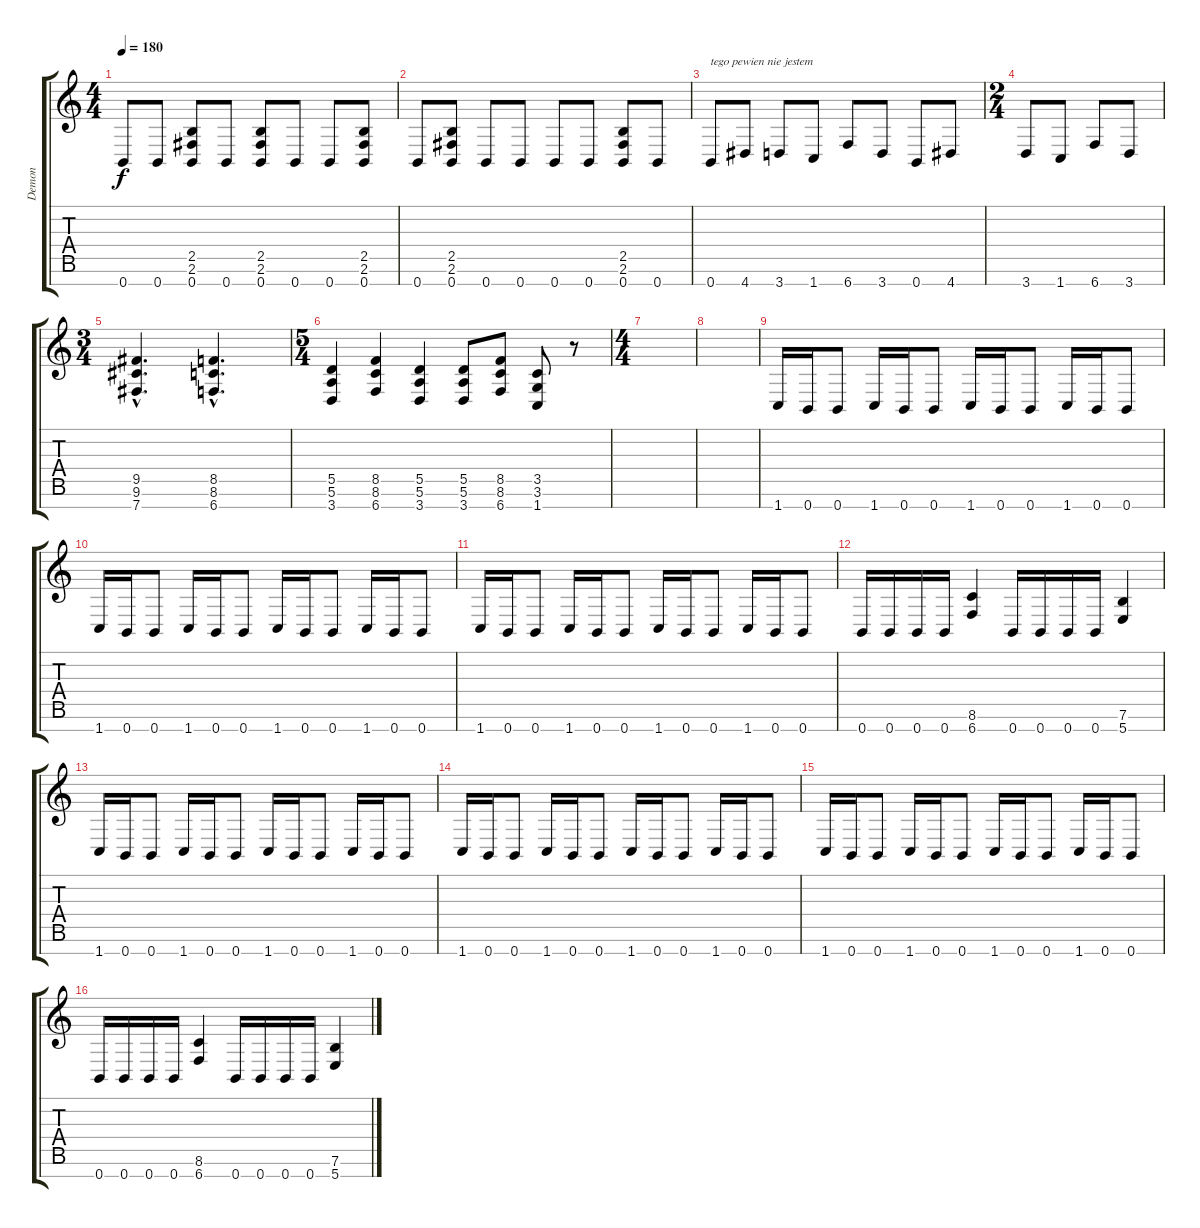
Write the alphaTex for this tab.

\track ("Demon" "Demon") {instrument overdrivenguitar}
\staff {score tabs}
\tuning (E4 B3 G3 D3 A2 E2 B1) {hide}
\ts (4 4)
\tempo 180
\clef g2
\ks c
0.7.8{dy f} 0.7.8 (2.5 2.6 0.7).8 0.7.8 (2.5 2.6 0.7).8 0.7.8 0.7.8 (2.5 2.6 0.7).8 |
0.7.8 (2.5 2.6 0.7).8 0.7.8 0.7.8 0.7.8 0.7.8 (2.5 2.6 0.7).8 0.7.8 |
0.7.8{txt "tego pewien nie jestem"} 4.7.8 3.7.8 1.7.8 6.7.8 3.7.8 0.7.8 4.7.8 |
\ts (2 4)
3.7.8 1.7.8 6.7.8 3.7.8 |
\ts (3 4)
(9.5{hac} 9.6{hac} 7.7{hac}).4{d} (8.5{hac} 8.6{hac} 6.7{hac}).4{d} |
\ts (5 4)
(5.5 5.6 3.7).4 (8.5 8.6 6.7).4 (5.5 5.6 3.7).4 (5.5 5.6 3.7).8 (8.5 8.6 6.7).8 (3.5 3.6 1.7).8 r.8 |
\ts (4 4)
|
|
1.7.16 0.7.16 0.7.8 1.7.16 0.7.16 0.7.8 1.7.16 0.7.16 0.7.8 1.7.16 0.7.16 0.7.8 |
1.7.16 0.7.16 0.7.8 1.7.16 0.7.16 0.7.8 1.7.16 0.7.16 0.7.8 1.7.16 0.7.16 0.7.8 |
1.7.16 0.7.16 0.7.8 1.7.16 0.7.16 0.7.8 1.7.16 0.7.16 0.7.8 1.7.16 0.7.16 0.7.8 |
0.7.16 0.7.16 0.7.16 0.7.16 (8.6 6.7).4 0.7.16 0.7.16 0.7.16 0.7.16 (7.6 5.7).4 |
1.7.16 0.7.16 0.7.8 1.7.16 0.7.16 0.7.8 1.7.16 0.7.16 0.7.8 1.7.16 0.7.16 0.7.8 |
1.7.16 0.7.16 0.7.8 1.7.16 0.7.16 0.7.8 1.7.16 0.7.16 0.7.8 1.7.16 0.7.16 0.7.8 |
1.7.16 0.7.16 0.7.8 1.7.16 0.7.16 0.7.8 1.7.16 0.7.16 0.7.8 1.7.16 0.7.16 0.7.8 |
0.7.16 0.7.16 0.7.16 0.7.16 (8.6 6.7).4 0.7.16 0.7.16 0.7.16 0.7.16 (7.6 5.7).4
